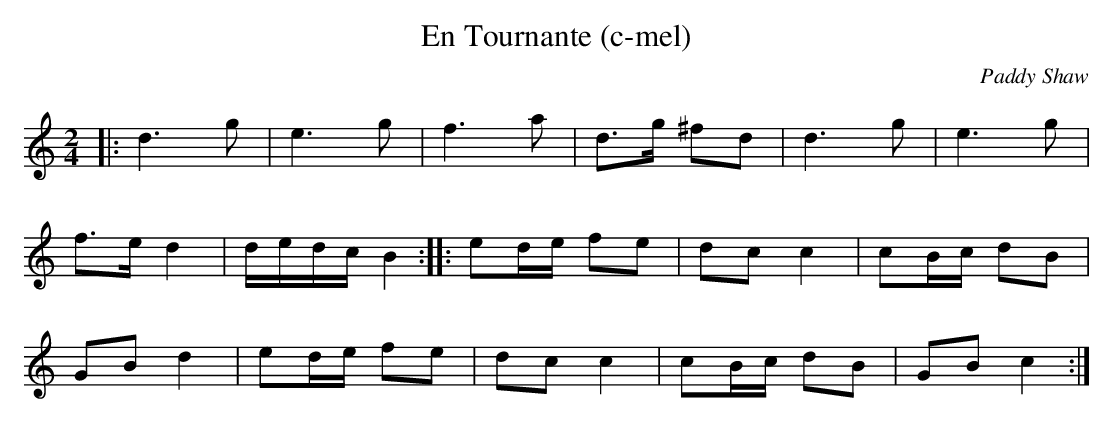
X:1
T:En Tournante (c-mel)
C:Paddy Shaw
L:1/8
M:2/4
K:C major
|: d3 g | e3 g | f3 a | d>g ^fd | d3 g | e3 g |
f>e d2 | d/e/d/c/ B2 :: ed/e/ fe | dc c2 | cB/c/ dB |
GBd2 | ed/e/ fe | dc c2 | cB/c/ dB | GB c2 :|
